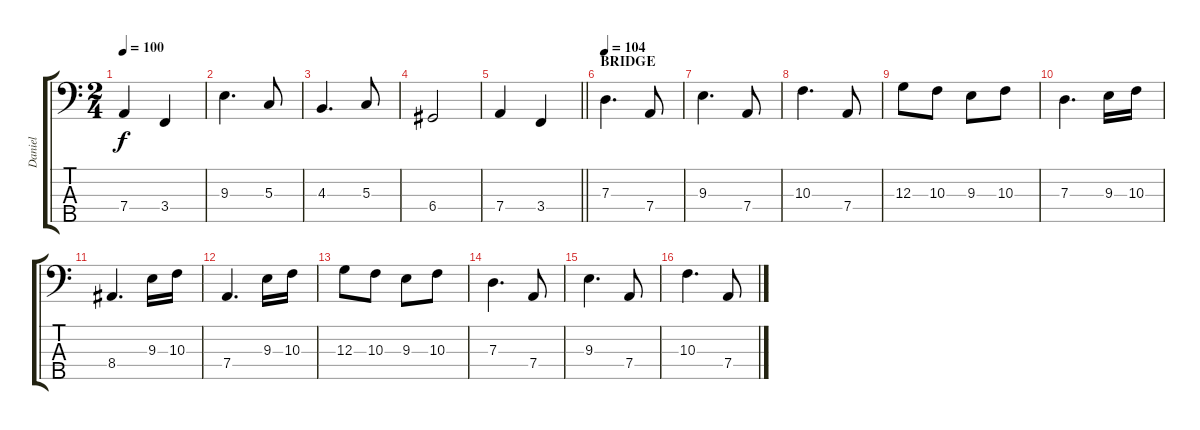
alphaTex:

\track ("Daniel" "Daniel") {instrument electricbasspick}
\staff {score tabs}
\tuning (F2 C2 G1 D1 A0) {hide}
\ts (2 4)
\tempo 100
\clef f4
\ks c
7.4.4{dy f} 3.4.4 |
9.3.4{d} 5.3.8 |
4.3.4{d} 5.3.8 |
6.4.2 |
\barLineRight lightlight
7.4.4 3.4.4 |
\section ("" "BRIDGE")
\tempo 104
7.3.4{d} 7.4.8 |
9.3.4{d} 7.4.8 |
10.3.4{d} 7.4.8 |
12.3.8 10.3.8 9.3.8 10.3.8 |
7.3.4{d} 9.3.16 10.3.16 |
8.4.4{d} 9.3.16 10.3.16 |
7.4.4{d} 9.3.16 10.3.16 |
12.3.8 10.3.8 9.3.8 10.3.8 |
7.3.4{d} 7.4.8 |
9.3.4{d} 7.4.8 |
10.3.4{d} 7.4.8
